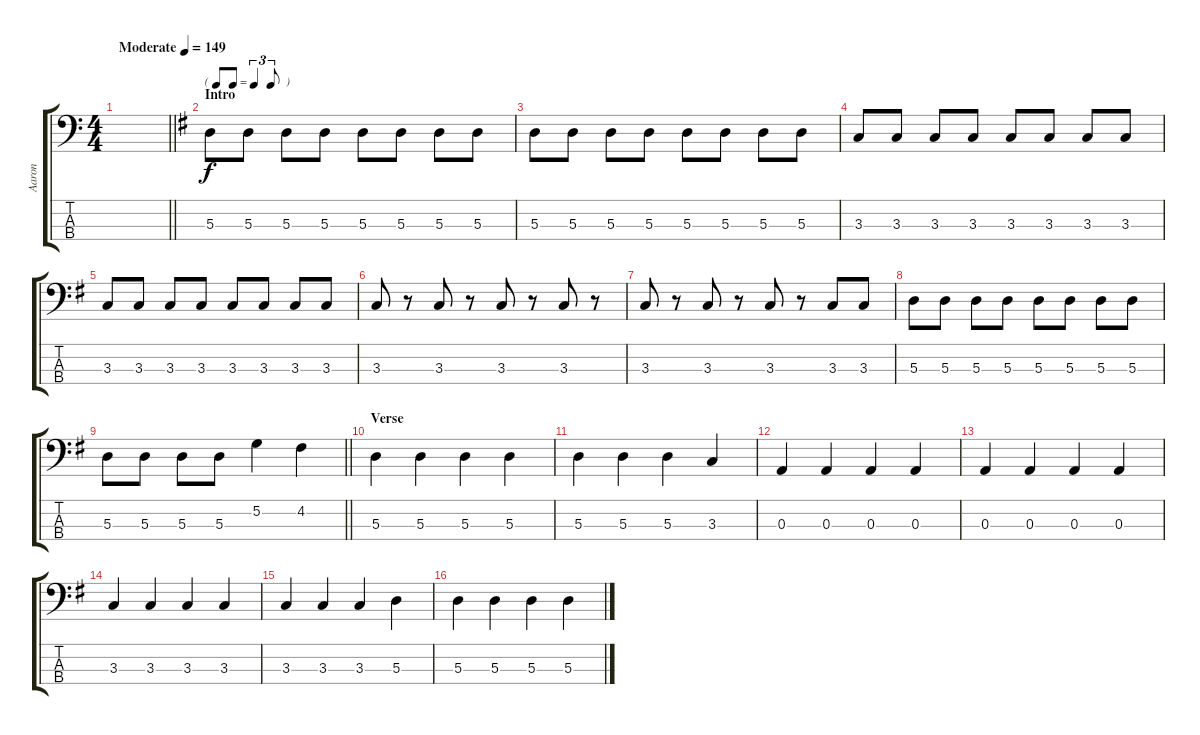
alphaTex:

\track ("Aaron" "Aaron") {instrument electricbasspick}
\staff {score tabs}
\tuning (G2 D2 A1 D1) {hide}
\ts (4 4)
\tempo (149 "Moderate")
\clef f4
\barLineRight lightlight
\ks c
|
\tf triplet8th
\section ("" "Intro")
\ks g
5.3.8 5.3.8 5.3.8 5.3.8 5.3.8 5.3.8 5.3.8 5.3.8 |
5.3.8 5.3.8 5.3.8 5.3.8 5.3.8 5.3.8 5.3.8 5.3.8 |
3.3.8 3.3.8 3.3.8 3.3.8 3.3.8 3.3.8 3.3.8 3.3.8 |
3.3.8 3.3.8 3.3.8 3.3.8 3.3.8 3.3.8 3.3.8 3.3.8 |
3.3.8 r.8 3.3.8 r.8 3.3.8 r.8 3.3.8 r.8 |
3.3.8 r.8 3.3.8 r.8 3.3.8 r.8 3.3.8 3.3.8 |
5.3.8 5.3.8 5.3.8 5.3.8 5.3.8 5.3.8 5.3.8 5.3.8 |
\barLineRight lightlight
5.3.8 5.3.8 5.3.8 5.3.8 5.2.4 4.2.4 |
\section ("" "Verse")
5.3.4 5.3.4 5.3.4 5.3.4 |
5.3.4 5.3.4 5.3.4 3.3.4 |
0.3.4 0.3.4 0.3.4 0.3.4 |
0.3.4 0.3.4 0.3.4 0.3.4 |
3.3.4 3.3.4 3.3.4 3.3.4 |
3.3.4 3.3.4 3.3.4 5.3.4 |
5.3.4 5.3.4 5.3.4 5.3.4
